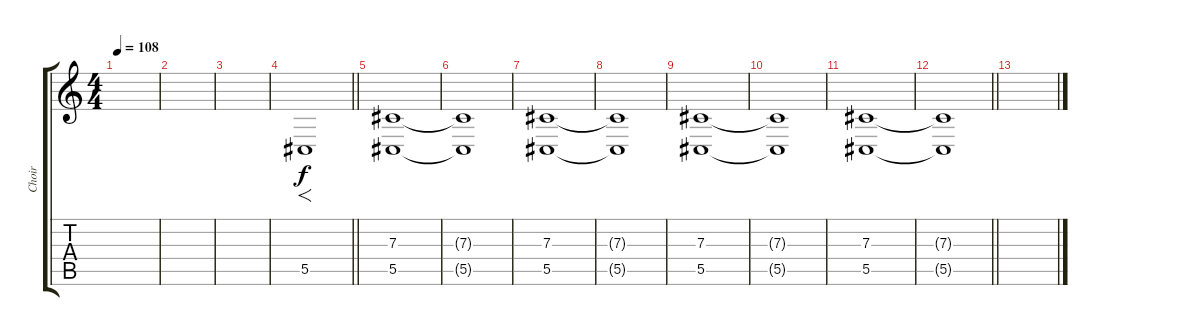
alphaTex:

\track ("Choir" "Choir") {instrument choiraahs}
\staff {score tabs}
\tuning (Eb4 Bb3 Gb3 Db3 Ab2 Db2) {hide}
\ts (4 4)
\tempo 108
\clef g2
\ks c
|
|
|
\barLineRight lightlight
5.5.1{f} |
\section ("" "")
(7.3 5.5).1 |
(7.3{t} 5.5{t}).1 |
(7.3 5.5).1 |
(7.3{t} 5.5{t}).1 |
(7.3 5.5).1 |
(7.3{t} 5.5{t}).1 |
(7.3 5.5).1 |
\barLineRight lightlight
(7.3{t} 5.5{t}).1 |
\section ("" "")
